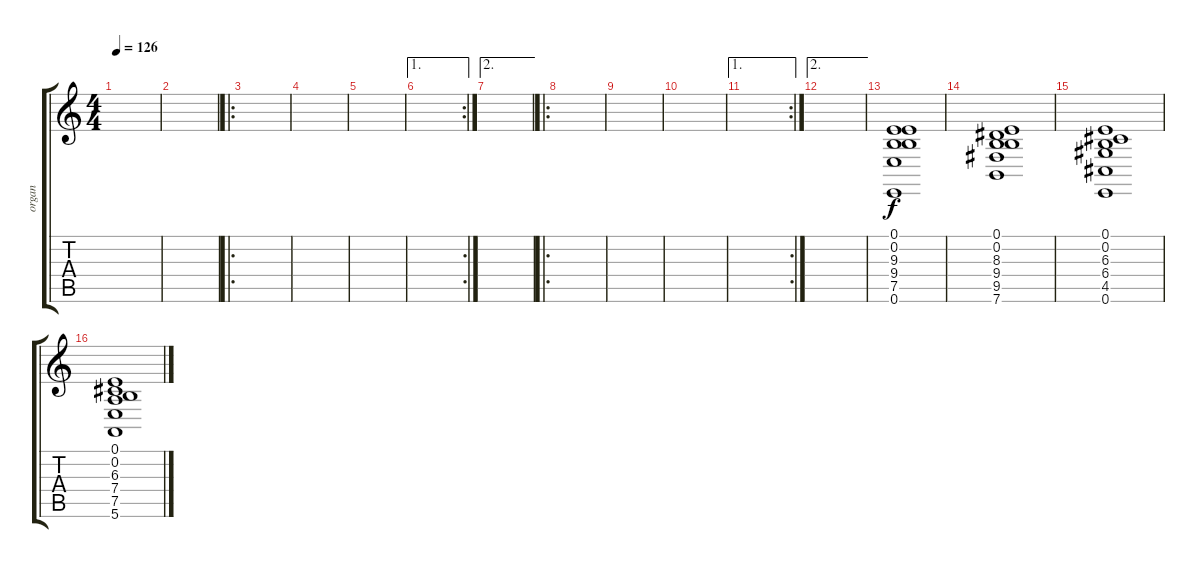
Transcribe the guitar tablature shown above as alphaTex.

\track ("organ" "organ") {instrument rockorgan}
\staff {score tabs}
\tuning (E4 B3 G3 D3 A2 E2) {hide}
\ts (4 4)
\tempo 126
\clef g2
\ks c
|
|
\ro
|
|
|
\ae 1
\rc 2
|
\ae 2
|
\ro
|
|
|
\ae 1
\rc 2
|
\ae 2
|
(0.1 0.2 9.3 9.4 7.5 0.6).1{volume 10} |
(0.1 0.2 8.3 9.4 9.5 7.6).1 |
(0.1 0.2 6.3 6.4 4.5 0.6).1 |
(0.1 0.2 6.3 7.4 7.5 5.6).1
